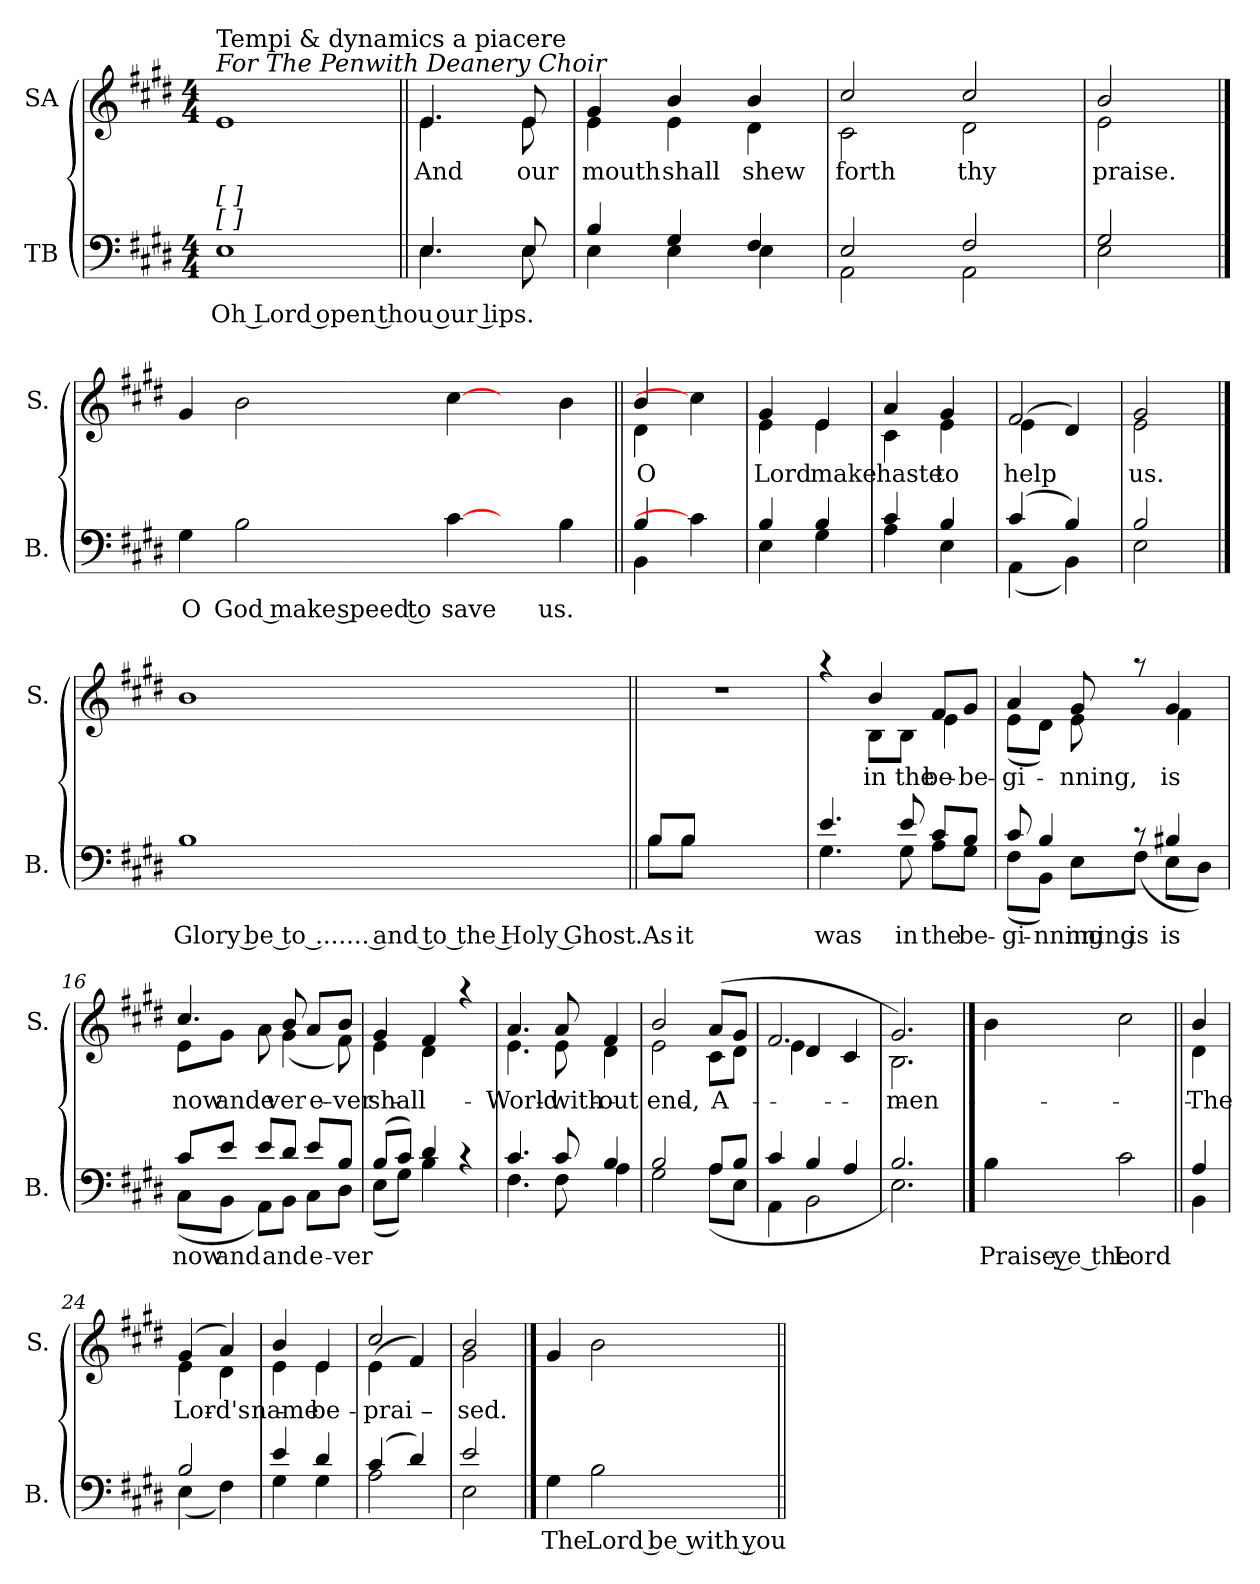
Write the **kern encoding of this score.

**kern	**text	**kern	**text
*part2	*part2	*part1	*part1
*staff2	*staff2	*staff1	*staff1
*I"TB	*	*I"SA	*
*I'B.	*	*I'S.	*
*clefF4	*	*clefG2	*
*k[f#c#g#d#]	*	*k[f#c#g#d#]	*
*E:	*	*E:	*
*M4/4	*	*M4/4	*
=1	=1	=1	=1
!	!	!LO:TX:a:i:t=For The Penwith Deanery Choir	!
!	!	!LO:TX:a:t=Tempi & dynamics a piacere	!
!LO:TX:a:t=[     ]	!	!	!
!LO:TX:a:t=[     ]	!	!	!
!	!LO:LY:a	!	!
1E	Oh Lord open thou our lips.	1e	.
=2||	=2||	=2||	=2||
*^	*	*	*
!	!	!	!	!LO:LY:b
*	*	*	*^	*
4.E/	4.E\	.	4.e/	4.e\	And
!	!	!	!	!	!LO:LY:b
8E/	8E\	.	8e/	8e\	our
=3	=3	=3	=3	=3	=3
!	!	!	!	!	!LO:LY:b
4B/	4E\	.	4g#/	4e\	mouth
!	!	!	!	!	!LO:LY:b
4G#/	4E\	.	4b/	4e\	shall
!	!	!	!	!	!LO:LY:b
4F#/	4E\	.	4b/	4d#\	shew
=4	=4	=4	=4	=4	=4
!	!	!	!	!	!LO:LY:b
2E/	2AA\	.	2cc#/	2c#\	forth
!	!	!	!	!	!LO:LY:b
2F#/	2AA\	.	2cc#/	2d#\	thy
=5	=5	=5	=5	=5	=5
!	!	!	!	!	!LO:LY:b
2G#/	2E\	.	2b/	2e\	praise.
!!LO:LB:g=z
==6	==6	==6	==6	==6	==6
!	!	!	!LO:TX:b:t=[                                     ]	!	!
!	!	!LO:LY:a	!	!	!
*v	*v	*	*	*	*
*	*	*v	*v	*
4G#\	O	4g#/	.
!	!LO:LY:a	!	!
2B\	God make speed to	2b\	.
!	!LO:LY:a	!	!
[4c#\	save	[4cc#\	.
4ryy	.	4ryy	.
!	!LO:LY:a	!	!
4B\	us.	4b\	.
=7||	=7||	=7||	=7||
*^	*	*	*
!	!	!	!	!LO:LY:b
*	*	*	*^	*
4B/	4BB\	.	4b/	4d#\	O
4c#\]	4ryy	.	4cc#\]	4ryy	.
=8	=8	=8	=8	=8	=8
!	!	!	!	!	!LO:LY:b
4B/	4E\	.	4g#/	4e\	Lord
!	!	!	!	!	!LO:LY:b
4B/	4G#\	.	4e/	4e\	make
=9	=9	=9	=9	=9	=9
!	!	!	!	!	!LO:LY:b
4c#/	4A\	.	4a/	4c#\	haste
!	!	!	!	!	!LO:LY:b
4B/	4E\	.	4g#/	4e\	to
=10	=10	=10	=10	=10	=10
!	!	!	!	!	!LO:LY:b
(4c#/	(<4AA\	.	2f#/	(<4e\	help
4B/)	4BB\)	.	.	4d#/)	.
=11	=11	=11	=11	=11	=11
!	!	!	!	!	!LO:LY:b
2B/	2E\	.	2g#/	2e\	us.
!!LO:LB:g=z
==12	==12	==12	==12	==12	==12
!	!	!	!LO:TX:b:t=[     ]	!	!
!	!	!LO:LY:a	!	!	!
*v	*v	*	*	*	*
*	*	*v	*v	*
1B	Glory be to ....... and to the Holy Ghost.	1b	.
=13||	=13||	=13||	=13||
!	!LO:LY:a	!	!
*^	*	*	*
!	!	!LO:LY:b	!LO:N:vis=1	!
8B/L	8B\L	As	1r	.
!	!	!LO:LY:a	!	!
!	!	!LO:LY:b	!	!
8B/J	8B\J	it	.	.
2.ryy	2.ryy	.	.	.
=14	=14	=14	=14	=14
!	!	!LO:LY:a	!	!
!	!	!LO:LY:b	!	!
*	*	*	*^	*
4.e/	4.G#\	-was	4raa	4ryy	.
!	!	!	!	!	!LO:LY:a
!	!	!	!	!	!LO:LY:b
.	.	.	4b/	8B\L	-in
!	!	!LO:LY:a	!	!	!
!	!	!LO:LY:b	!	!	!LO:LY:b
8e/	8G#\	in	.	8B\J	the
!	!	!LO:LY:a	!	!	!
!	!	!LO:LY:b	!	!	!LO:LY:a
!	!	!	!	!	!LO:LY:b
8c#/L	8A\L	the	8f#/L	4e\	be-
!	!	!LO:LY:a	!	!	!
!	!	!LO:LY:b	!	!	!LO:LY:a
8B/J	8G#\J	be-	8g#/J	.	be-
=15	=15	=15	=15	=15	=15
!	!	!LO:LY:a	!	!	!
!	!	!LO:LY:b	!	!	!LO:LY:a
!	!	!	!	!	!LO:LY:b
8c#/	(<8F#\L	gi-	4a/	(<8e\L	gi-
!	!	!LO:LY:a	!	!	!
4B/	8BB\J)	-nning	.	8d#\J)	.
!	!	!LO:LY:b	!	!	!LO:LY:a
!	!	!	!	!	!LO:LY:b
.	8E\L	-nning	8g#/	8e\	-nning,
!	!	!LO:LY:b	!	!	!
8rc	(<8F#\J	is	8raa	8ryy	.
!	!	!LO:LY:a	!	!	!LO:LY:a
!	!	!	!	!	!LO:LY:b
4B#X/	8E\L	is	4g#/	4f#\	is
.	8D#\J)	.	.	.	.
=16	=16	=16	=16	=16	=16
!	!	!LO:LY:a	!	!	!
!	!	!LO:LY:b	!	!	!LO:LY:a
!	!	!	!	!	!LO:LY:b
8c#/L	(>8C#\L	now	4.cc#/	8e\L	now
!	!	!LO:LY:a	!	!	!LO:LY:b
8e/J	8BB\J	and	.	8g#\J	and
!	!	!LO:LY:a	!	!	!LO:LY:b
8e/L	8AA\L)	.	.	8a\	e-
!	!	!LO:LY:a	!	!	!
!	!	!LO:LY:b	!	!	!LO:LY:a
!	!	!	!	!	!LO:LY:b
8d#/J	8BB\J	and	8b/	(<4g#\	-ver
!	!	!LO:LY:a	!	!	!
!	!	!LO:LY:b	!	!	!LO:LY:a
8e/L	8C#\L	e-	8a/L	.	e-
!	!	!LO:LY:a	!	!	!
!	!	!LO:LY:b	!	!	!LO:LY:a
8B/J	8D#\J	-ver	8b/J	8f#\)	-ver
!!LO:LB:g=z	!!
=17	=17	=17	=17	=17	=17
!	!	!	!	!	!LO:LY:b
(8B/L	(<8E\L	.	4g#/	4e\	shall
8c#/J)	8G#\J)	.	.	.	.
!	!	!	!	!	!LO:LY:b
4d#/	4B\	.	4f#/	4d#\	.
4rc	4ryy	.	4raa	4ryy	.
=18	=18	=18	=18	=18	=18
!	!	!	!	!	!LO:LY:b
4.c#/	4.F#\	.	4.a/	4.e\	World
!	!	!	!	!	!LO:LY:b
8c#/	8F#\	.	8a/	8e\	with-
!	!	!	!	!	!LO:LY:b
4B/	4A\	.	4f#/	4d#\	-out
=19	=19	=19	=19	=19	=19
!	!	!	!	!	!LO:LY:b
2B/	2G#\	.	2b/	2e\	end,
!	!	!	!	!	!LO:LY:b
8A/L	(<8A\L	.	(8a/L	8c#\L	A-
8B/J	8E\J	.	8g#/J	8d#\J	.
=20	=20	=20	=20	=20	=20
4c#/	4AA\	.	2.f#/	4e\	.
4B/	2BB\	.	.	4d#/	.
4A/	.	.	.	4c#/	.
=21	=21	=21	=21	=21	=21
!	!	!	!	!	!LO:LY:b
2.B/	2.E\)	.	2.g#/)	2.B\	-men
!!LO:LB:g=z
==22	==22	==22	==22	==22	==22
!	!	!	!LO:TX:b:t=[                   ]	!	!
!	!	!LO:LY:a	!	!	!
*v	*v	*	*	*	*
*	*	*v	*v	*
4B\	Praise ye the	4b\	.
!	!LO:LY:a	!	!
2c#\	Lord	2cc#\	.
=23||	=23||	=23||	=23||
*^	*	*	*
!	!	!	!	!LO:LY:b
*	*	*	*^	*
4A/	4BB\	.	4b/	4d#\	The
=24	=24	=24	=24	=24	=24
!	!	!	!	!	!LO:LY:b
2B/	(<4E\	.	(4g#/	4e\	Lord's
.	4F#\)	.	4a/)	4d#\	.
=25	=25	=25	=25	=25	=25
!	!	!	!	!	!LO:LY:b
4e/	4G#\	.	4b/	4e\	name
!	!	!	!	!	!LO:LY:b
4d#/	4G#\	.	4e/	4e\	be
=26	=26	=26	=26	=26	=26
!	!	!	!	!	!LO:LY:b
(4c#/	2A\	.	2cc#/	(<4e\	prai-
4d#/)	.	.	.	4f#/)	.
=27	=27	=27	=27	=27	=27
!	!	!	!	!	!LO:LY:b
2e/	2E\	.	2b/	2g#\	-sed.
!!LO:PB:g=z
==28	==28	==28	==28	==28	==28
!	!	!	!LO:TX:b:t=[               ]	!	!
!	!	!LO:LY:a	!	!	!
*v	*v	*	*	*	*
*	*	*v	*v	*
4G#\	The	4g#/	.
!	!LO:LY:a	!	!
2B\	Lord be with you	2b\	.
=||	=||	=||	=||
*-	*-	*-	*-
